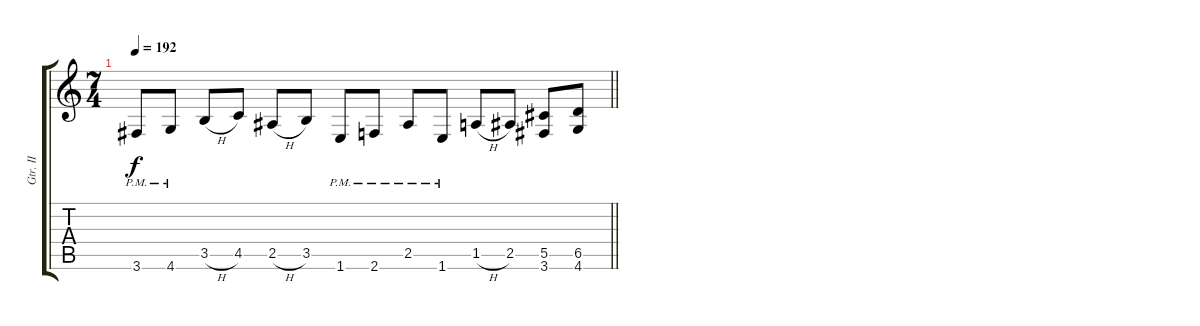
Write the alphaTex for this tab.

\track ("Gtr. II" "Gtr. II") {instrument overdrivenguitar}
\staff {score tabs}
\tuning (Eb4 Bb3 Gb3 Db3 Ab2 Eb2) {hide}
\ts (7 4)
\tempo 192
\clef g2
\barLineRight lightlight
\ks c
3.6{pm}.8{dy f} 4.6{pm}.8 3.5{h}.8 4.5.8 2.5{h}.8 3.5.8 1.6{pm}.8 2.6{pm}.8 2.5{pm}.8 1.6{pm}.8 1.5{h}.8 2.5.8 (5.5 3.6).8 (6.5 4.6).8
